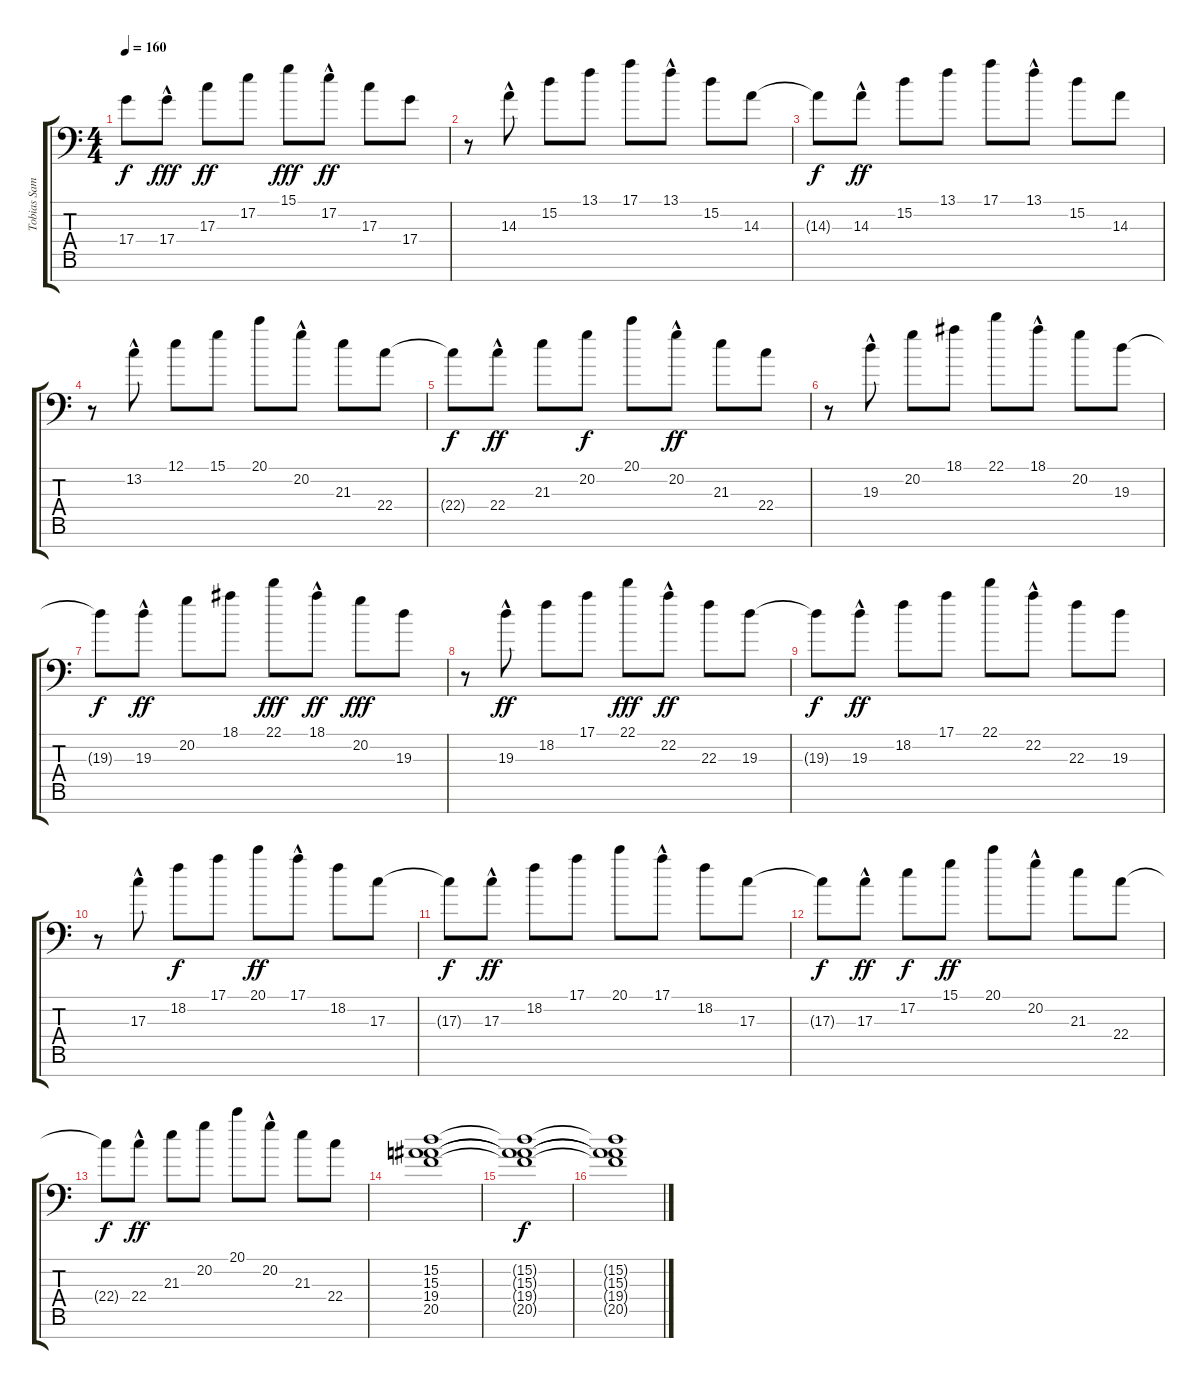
\track ("Tobias Sammet - Piano" "Tobias Sam") {instrument brightacousticpiano}
\staff {score tabs}
\tuning (E4 B3 G3 D3 A2 E2 E1) {hide}
\ts (4 4)
\tempo 160
\clef f4
\ks c
17.4{t}.8{dy f} 17.4{hac}.8{dy fff} 17.3.8{dy ff} 17.2.8 15.1.8{dy fff} 17.2{hac}.8{dy ff} 17.3.8 17.4.8 |
r.8 14.3{hac}.8 15.2.8 13.1.8 17.1.8 13.1{hac}.8 15.2.8 14.3.8 |
14.3{t}.8{dy f} 14.3{hac}.8{dy ff} 15.2.8 13.1.8 17.1.8 13.1{hac}.8 15.2.8 14.3.8 |
r.8 13.2{hac}.8 12.1.8 15.1.8 20.1.8 20.2{hac}.8 21.3.8 22.4.8 |
22.4{t}.8{dy f} 22.4{hac}.8{dy ff} 21.3.8 20.2.8{dy f} 20.1.8 20.2{hac}.8{dy ff} 21.3.8 22.4.8 |
r.8 19.3{hac}.8 20.2.8 18.1.8 22.1.8 18.1{hac}.8 20.2.8 19.3.8 |
19.3{t}.8{dy f} 19.3{hac}.8{dy ff} 20.2.8 18.1.8 22.1.8{dy fff} 18.1{hac}.8{dy ff} 20.2.8{dy fff} 19.3.8 |
r.8 19.3{hac}.8{dy ff} 18.2.8 17.1.8 22.1.8{dy fff} 22.2{hac}.8{dy ff} 22.3.8 19.3.8 |
19.3{t}.8{dy f} 19.3{hac}.8{dy ff} 18.2.8 17.1.8 22.1.8 22.2{hac}.8 22.3.8 19.3.8 |
r.8 17.3{hac}.8 18.2.8{dy f} 17.1.8 20.1.8{dy ff} 17.1{hac}.8 18.2.8 17.3.8 |
17.3{t}.8{dy f} 17.3{hac}.8{dy ff} 18.2.8 17.1.8 20.1.8 17.1{hac}.8 18.2.8 17.3.8 |
17.3{t}.8{dy f} 17.3{hac}.8{dy ff} 17.2.8{dy f} 15.1.8{dy ff} 20.1.8 20.2{hac}.8 21.3.8 22.4.8 |
22.4{t}.8{dy f} 22.4{hac}.8{dy ff} 21.3.8 20.2.8 20.1.8 20.2{hac}.8 21.3.8 22.4.8 |
(15.2 15.3 19.4 20.5).1{balance 8 instrument brightacousticpiano} |
(15.2{t} 15.3{t} 19.4{t} 20.5{t}).1{dy f} |
(15.2{t} 15.3{t} 19.4{t} 20.5{t}).1
